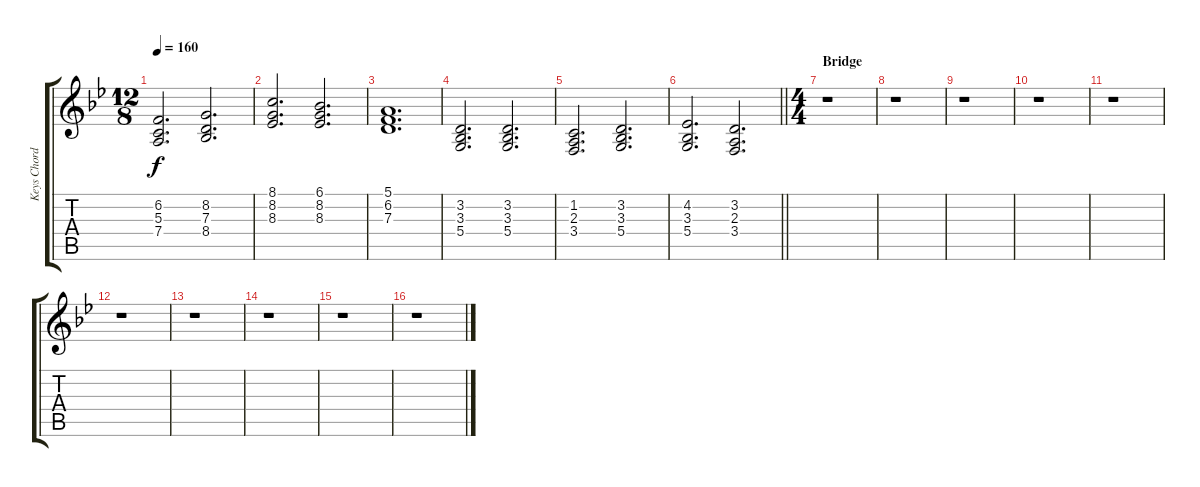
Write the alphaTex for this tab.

\track ("Keys Chords" "Keys Chord") {instrument stringensemble1}
\staff {score tabs}
\tuning (E4 B3 G3 D3 A2 E2) {hide}
\ts (12 8)
\tempo 160
\clef g2
\ks bb
(6.2 5.3 7.4).2{d dy f} (8.2 7.3 8.4).2{d} |
(8.1 8.2 8.3).2{d} (6.1 8.2 8.3).2{d} |
(5.1 6.2 7.3).1{d} |
(3.2 3.3 5.4).2{d} (3.2 3.3 5.4).2{d} |
(1.2 2.3 3.4).2{d} (3.2 3.3 5.4).2{d} |
\barLineRight lightlight
(4.2 3.3 5.4).2{d} (3.2 2.3 3.4).2{d} |
\ts (4 4)
\section ("" "Bridge")
r.1 |
r.1 |
r.1 |
r.1 |
r.1 |
r.1 |
r.1 |
r.1 |
r.1 |
r.1
